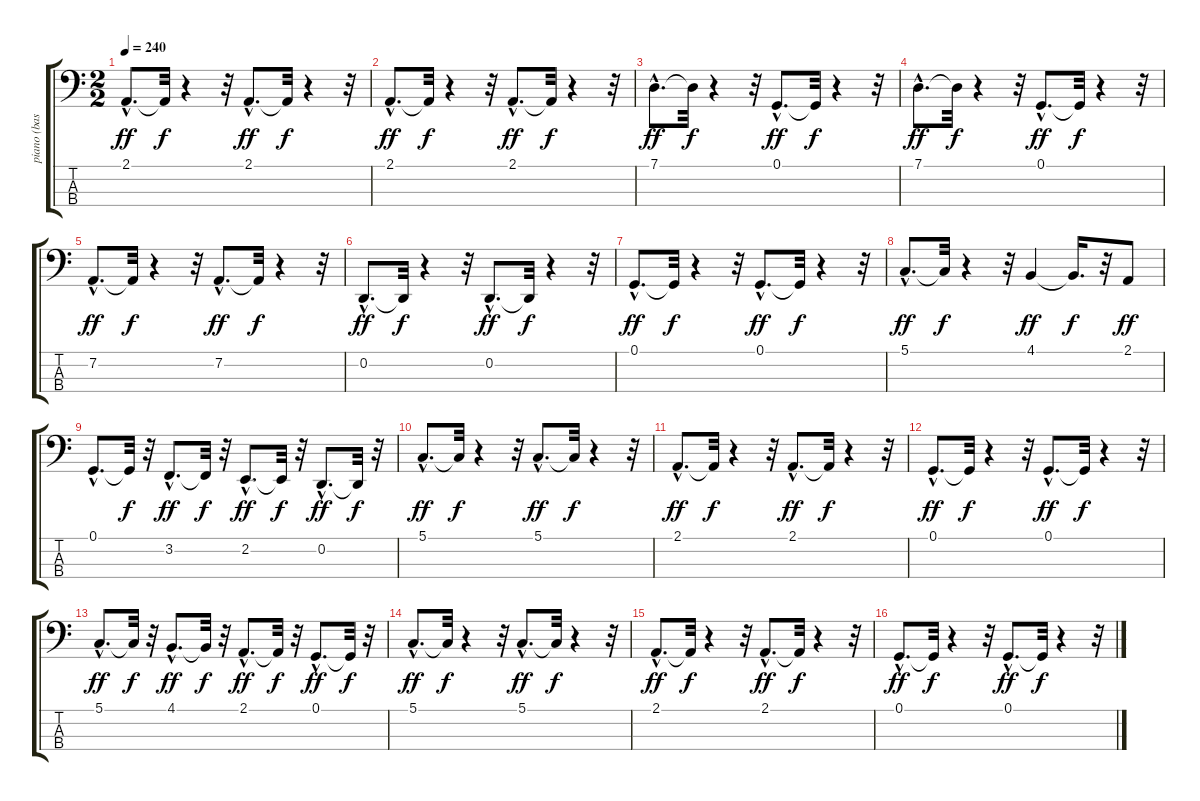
\track ("piano (basse)" "piano (bas") {instrument acousticgrandpiano}
\staff {score tabs}
\tuning (G2 D2 A1 E1) {hide}
\ts (2 2)
\tempo 240
\clef f4
\ks c
2.1{hac}.8{d dy ff} 2.1{t}.32{dy f} r.4 r.32 2.1{hac}.8{d dy ff} 2.1{t}.32{dy f} r.4 r.32 |
2.1{hac}.8{d dy ff} 2.1{t}.32{dy f} r.4 r.32 2.1{hac}.8{d dy ff} 2.1{t}.32{dy f} r.4 r.32 |
7.1{hac}.8{d dy ff} 7.1{t}.32{dy f} r.4 r.32 0.1{hac}.8{d dy ff} 0.1{t}.32{dy f} r.4 r.32 |
7.1{hac}.8{d dy ff} 7.1{t}.32{dy f} r.4 r.32 0.1{hac}.8{d dy ff} 0.1{t}.32{dy f} r.4 r.32 |
7.2{hac}.8{d dy ff} 7.2{t}.32{dy f} r.4 r.32 7.2{hac}.8{d dy ff} 7.2{t}.32{dy f} r.4 r.32 |
0.2{hac}.8{d dy ff} 0.2{t}.32{dy f} r.4 r.32 0.2{hac}.8{d dy ff} 0.2{t}.32{dy f} r.4 r.32 |
0.1{hac}.8{d dy ff} 0.1{t}.32{dy f} r.4 r.32 0.1{hac}.8{d dy ff} 0.1{t}.32{dy f} r.4 r.32 |
5.1{hac}.8{d dy ff} 5.1{t}.32{dy f} r.4 r.32 4.1.4{dy ff} 4.1{t}.16{d dy f} r.32 2.1.8{dy ff} |
0.1{hac}.8{d} 0.1{t}.32{dy f} r.32 3.2{hac}.8{d dy ff} 3.2{t}.32{dy f} r.32 2.2{hac}.8{d dy ff} 2.2{t}.32{dy f} r.32 0.2{hac}.8{d dy ff} 0.2{t}.32{dy f} r.32 |
5.1{hac}.8{d dy ff} 5.1{t}.32{dy f} r.4 r.32 5.1{hac}.8{d dy ff} 5.1{t}.32{dy f} r.4 r.32 |
2.1{hac}.8{d dy ff} 2.1{t}.32{dy f} r.4 r.32 2.1{hac}.8{d dy ff} 2.1{t}.32{dy f} r.4 r.32 |
0.1{hac}.8{d dy ff} 0.1{t}.32{dy f} r.4 r.32 0.1{hac}.8{d dy ff} 0.1{t}.32{dy f} r.4 r.32 |
5.1{hac}.8{d dy ff} 5.1{t}.32{dy f} r.32 4.1{hac}.8{d dy ff} 4.1{t}.32{dy f} r.32 2.1{hac}.8{d dy ff} 2.1{t}.32{dy f} r.32 0.1{hac}.8{d dy ff} 0.1{t}.32{dy f} r.32 |
5.1{hac}.8{d dy ff} 5.1{t}.32{dy f} r.4 r.32 5.1{hac}.8{d dy ff} 5.1{t}.32{dy f} r.4 r.32 |
2.1{hac}.8{d dy ff} 2.1{t}.32{dy f} r.4 r.32 2.1{hac}.8{d dy ff} 2.1{t}.32{dy f} r.4 r.32 |
0.1{hac}.8{d dy ff} 0.1{t}.32{dy f} r.4 r.32 0.1{hac}.8{d dy ff} 0.1{t}.32{dy f} r.4 r.32
